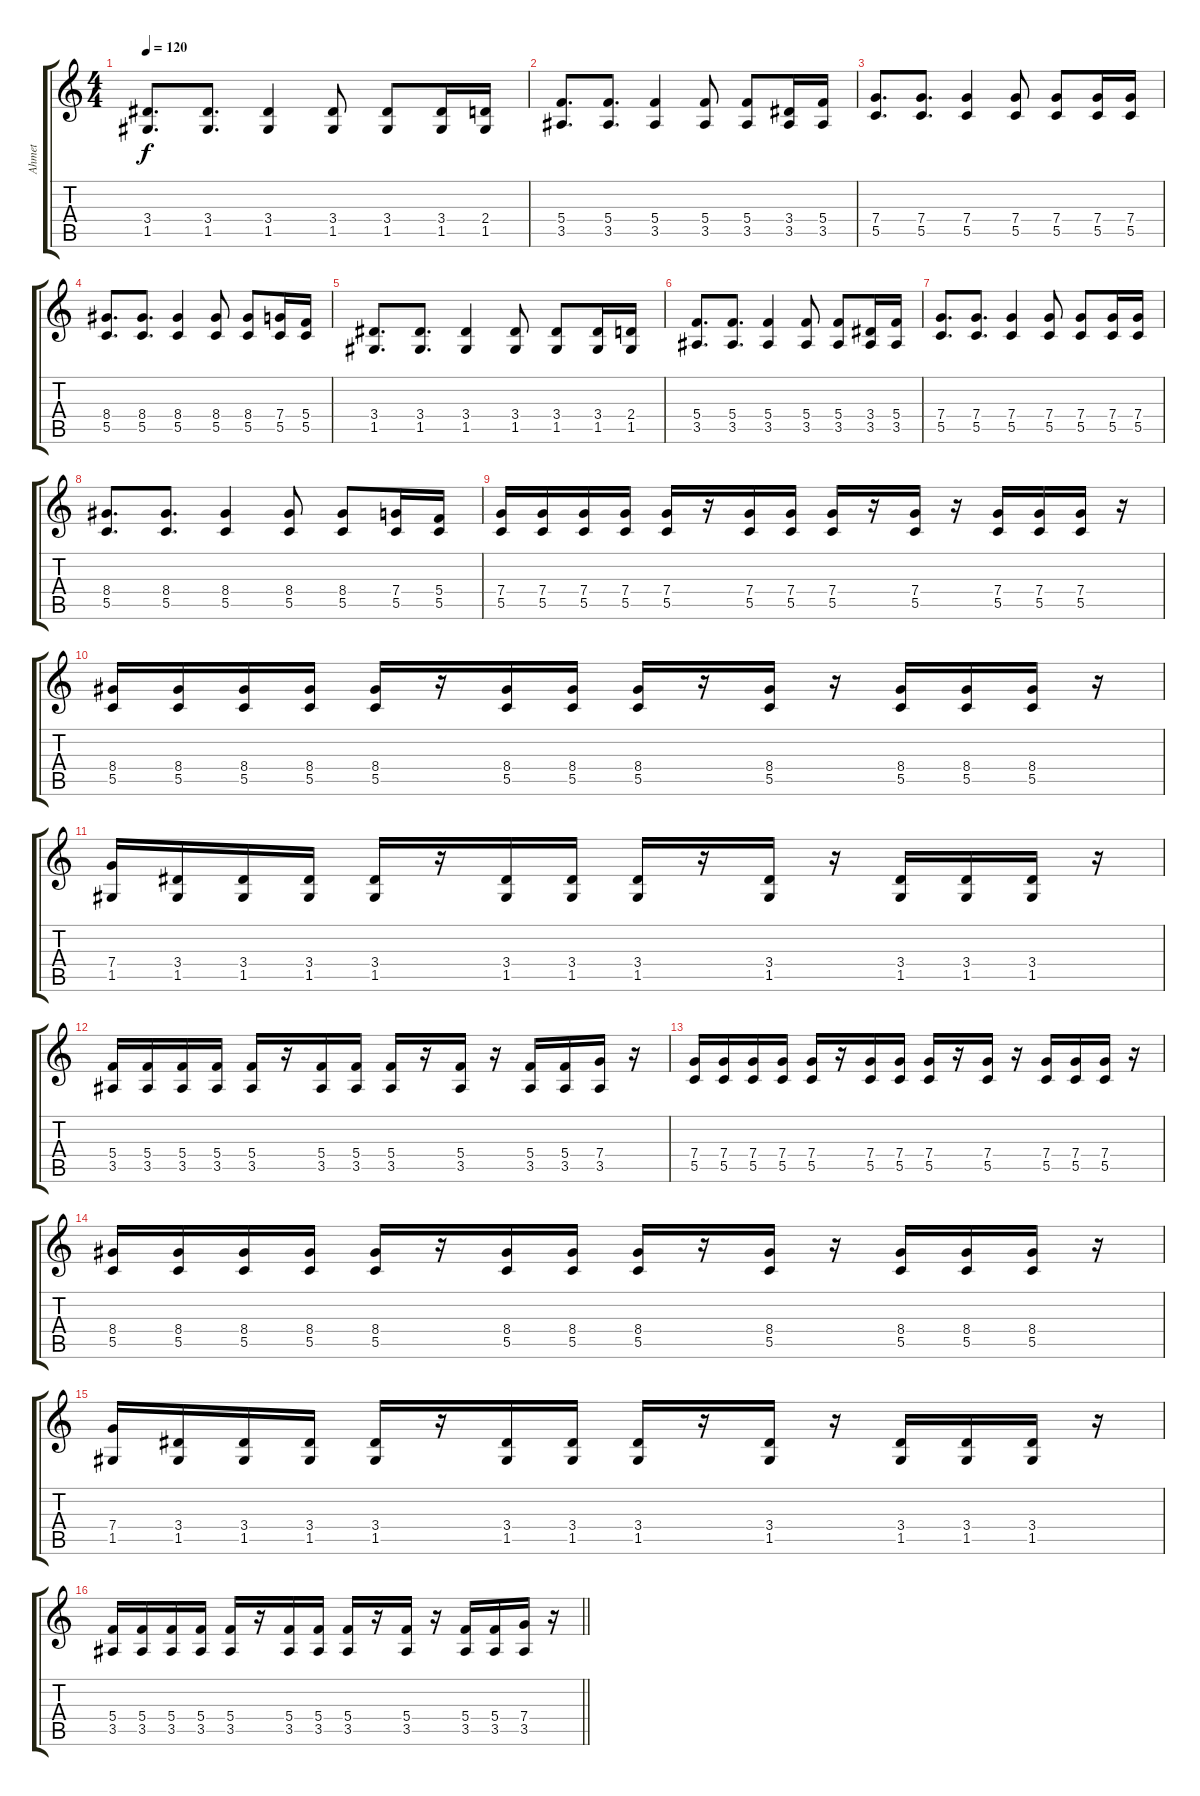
\track ("Ahmet" "Ahmet") {instrument distortionguitar}
\staff {score tabs}
\tuning (D4 A3 F3 C3 G2 D2) {hide}
\ts (4 4)
\tempo 120
\clef g2
\ks c
(3.4 1.5).8{d dy f} (3.4 1.5).8{d} (3.4 1.5).4 (3.4 1.5).8 (3.4 1.5).8 (3.4 1.5).16 (2.4 1.5).16 |
(5.4 3.5).8{d} (5.4 3.5).8{d} (5.4 3.5).4 (5.4 3.5).8 (5.4 3.5).8 (3.4 3.5).16 (5.4 3.5).16 |
(7.4 5.5).8{d} (7.4 5.5).8{d} (7.4 5.5).4 (7.4 5.5).8 (7.4 5.5).8 (7.4 5.5).16 (7.4 5.5).16 |
(8.4 5.5).8{d} (8.4 5.5).8{d} (8.4 5.5).4 (8.4 5.5).8 (8.4 5.5).8 (7.4 5.5).16 (5.4 5.5).16 |
(3.4 1.5).8{d} (3.4 1.5).8{d} (3.4 1.5).4 (3.4 1.5).8 (3.4 1.5).8 (3.4 1.5).16 (2.4 1.5).16 |
(5.4 3.5).8{d} (5.4 3.5).8{d} (5.4 3.5).4 (5.4 3.5).8 (5.4 3.5).8 (3.4 3.5).16 (5.4 3.5).16 |
(7.4 5.5).8{d} (7.4 5.5).8{d} (7.4 5.5).4 (7.4 5.5).8 (7.4 5.5).8 (7.4 5.5).16 (7.4 5.5).16 |
(8.4 5.5).8{d} (8.4 5.5).8{d} (8.4 5.5).4 (8.4 5.5).8 (8.4 5.5).8 (7.4 5.5).16 (5.4 5.5).16 |
(7.4 5.5).16 (7.4 5.5).16 (7.4 5.5).16 (7.4 5.5).16 (7.4 5.5).16 r.16 (7.4 5.5).16 (7.4 5.5).16 (7.4 5.5).16 r.16 (7.4 5.5).16 r.16 (7.4 5.5).16 (7.4 5.5).16 (7.4 5.5).16 r.16 |
(8.4 5.5).16 (8.4 5.5).16 (8.4 5.5).16 (8.4 5.5).16 (8.4 5.5).16 r.16 (8.4 5.5).16 (8.4 5.5).16 (8.4 5.5).16 r.16 (8.4 5.5).16 r.16 (8.4 5.5).16 (8.4 5.5).16 (8.4 5.5).16 r.16 |
(7.4 1.5).16 (3.4 1.5).16 (3.4 1.5).16 (3.4 1.5).16 (3.4 1.5).16 r.16 (3.4 1.5).16 (3.4 1.5).16 (3.4 1.5).16 r.16 (3.4 1.5).16 r.16 (3.4 1.5).16 (3.4 1.5).16 (3.4 1.5).16 r.16 |
(5.4 3.5).16 (5.4 3.5).16 (5.4 3.5).16 (5.4 3.5).16 (5.4 3.5).16 r.16 (5.4 3.5).16 (5.4 3.5).16 (5.4 3.5).16 r.16 (5.4 3.5).16 r.16 (5.4 3.5).16 (5.4 3.5).16 (7.4 3.5).16 r.16 |
(7.4 5.5).16 (7.4 5.5).16 (7.4 5.5).16 (7.4 5.5).16 (7.4 5.5).16 r.16 (7.4 5.5).16 (7.4 5.5).16 (7.4 5.5).16 r.16 (7.4 5.5).16 r.16 (7.4 5.5).16 (7.4 5.5).16 (7.4 5.5).16 r.16 |
(8.4 5.5).16 (8.4 5.5).16 (8.4 5.5).16 (8.4 5.5).16 (8.4 5.5).16 r.16 (8.4 5.5).16 (8.4 5.5).16 (8.4 5.5).16 r.16 (8.4 5.5).16 r.16 (8.4 5.5).16 (8.4 5.5).16 (8.4 5.5).16 r.16 |
(7.4 1.5).16 (3.4 1.5).16 (3.4 1.5).16 (3.4 1.5).16 (3.4 1.5).16 r.16 (3.4 1.5).16 (3.4 1.5).16 (3.4 1.5).16 r.16 (3.4 1.5).16 r.16 (3.4 1.5).16 (3.4 1.5).16 (3.4 1.5).16 r.16 |
\barLineRight lightlight
(5.4 3.5).16 (5.4 3.5).16 (5.4 3.5).16 (5.4 3.5).16 (5.4 3.5).16 r.16 (5.4 3.5).16 (5.4 3.5).16 (5.4 3.5).16 r.16 (5.4 3.5).16 r.16 (5.4 3.5).16 (5.4 3.5).16 (7.4 3.5).16 r.16
